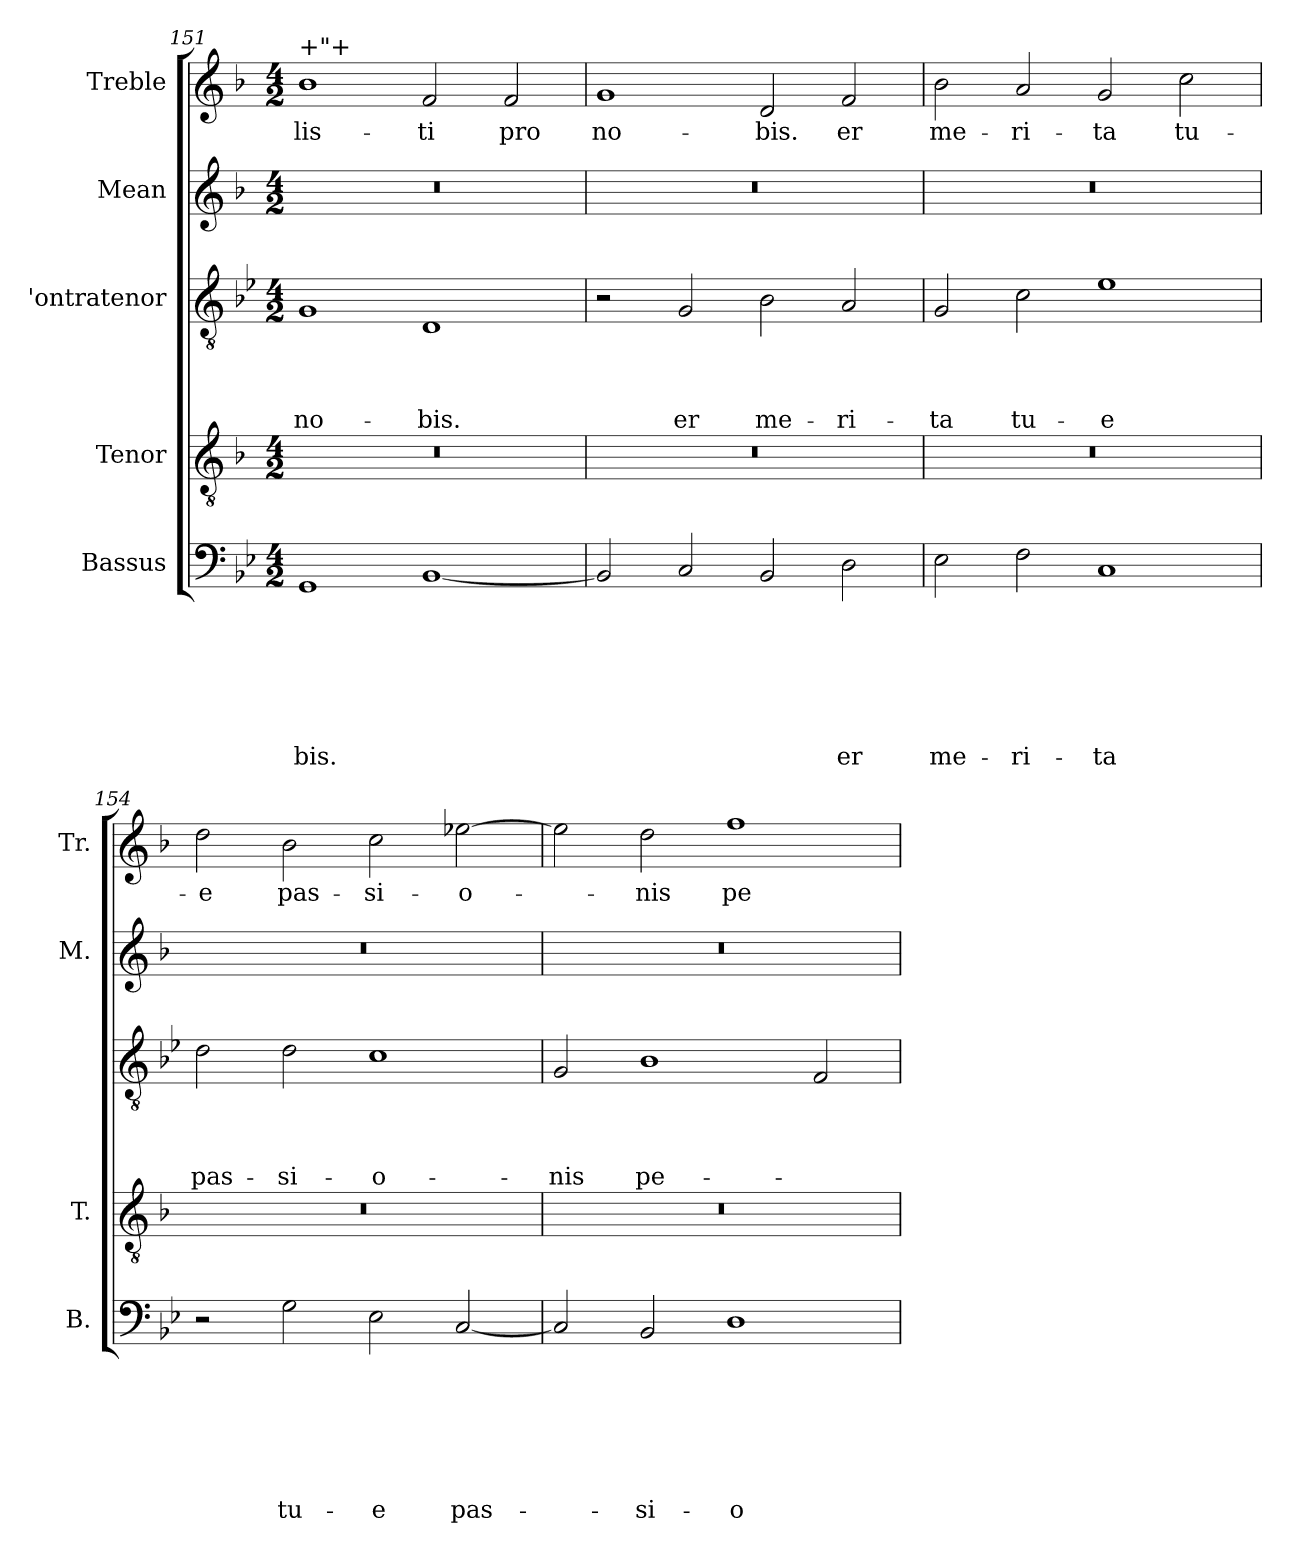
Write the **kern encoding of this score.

**kern	**text	**text	**text	**text	**text	**text	**text	**kern	**kern	**text	**text	**text	**text	**kern	**kern	**text
*part5	*part5	*part5	*part5	*part5	*part5	*part5	*part5	*part4	*part3	*part3	*part3	*part3	*part3	*part2	*part1	*part1
*staff5	*staff5	*staff5	*staff5	*staff5	*staff5	*staff5	*staff5	*staff4	*staff3	*staff3	*staff3	*staff3	*staff3	*staff2	*staff1	*staff1
*I"Bassus	*	*	*	*	*	*	*	*I"Tenor	*I"'ontratenor	*	*	*	*	*I"Mean	*I"Treble	*
*I'B.	*	*	*	*	*	*	*	*I'T.	*	*	*	*	*	*I'M.	*I'Tr.	*
!!LO:LB:g=z
*clefF4	*	*	*	*	*	*	*	*clefGv2	*clefGv2	*	*	*	*	*clefG2	*clefG2	*
*	*	*	*	*	*	*	*	*ITrd-3c-5	*	*	*	*	*	*ITrd-3c-5	*ITrd-3c-5	*
*k[b-e-]	*	*	*	*	*	*	*	*k[b-e-]	*k[b-e-]	*	*	*	*	*k[b-e-]	*k[b-e-]	*
*B-:	*	*	*	*	*	*	*	*B-:	*B-:	*	*	*	*	*B-:	*B-:	*
*M4/2	*	*	*	*	*	*	*	*M4/2	*M4/2	*	*	*	*	*M4/2	*M4/2	*
=151	=151	=151	=151	=151	=151	=151	=151	=151	=151	=151	=151	=151	=151	=151	=151	=151
!	!	!	!	!	!	!	!	!	!	!	!	!	!	!	!LO:TX:a:i:t=+"+	!
!	!	!	!	!	!	!	!LO:LY:b	!	!	!	!	!	!LO:LY:b	!	!	!LO:LY:b
1GG	.	.	.	.	.	.	-bis.	0r	1G	.	.	.	no-	0r	1ee-	-lis-
!	!	!	!	!	!	!	!	!	!	!	!	!	!LO:LY:b	!	!	!LO:LY:b
[<1BB-	.	.	.	.	.	.	.	.	1D	.	.	.	-bis.	.	2b-/	-ti
!	!	!	!	!	!	!	!	!	!	!	!	!	!	!	!	!LO:LY:b
.	.	.	.	.	.	.	.	.	.	.	.	.	.	.	2b-/	pro
=152	=152	=152	=152	=152	=152	=152	=152	=152	=152	=152	=152	=152	=152	=152	=152	=152
!	!	!	!	!	!	!	!	!	!	!	!	!	!	!	!	!LO:LY:b
2BB-/]	.	.	.	.	.	.	.	0r	2r	.	.	.	.	0r	1cc	no-
!	!	!	!	!	!	!	!	!	!	!	!	!	!LO:LY:b	!	!	!
2C/	.	.	.	.	.	.	.	.	2G/	.	.	.	er	.	.	.
!	!	!	!	!	!	!	!	!	!	!	!	!	!LO:LY:b	!	!	!LO:LY:b
2BB-/	.	.	.	.	.	.	.	.	2B-\	.	.	.	me-	.	2g/	-bis.
!	!	!	!	!	!	!	!LO:LY:b	!	!	!	!	!	!LO:LY:b	!	!	!LO:LY:b
2D\	.	.	.	.	.	.	er	.	2A/	.	.	.	-ri-	.	2b-/	er
=153	=153	=153	=153	=153	=153	=153	=153	=153	=153	=153	=153	=153	=153	=153	=153	=153
!	!	!	!	!	!	!	!LO:LY:b	!	!	!	!	!	!LO:LY:b	!	!	!LO:LY:b
2E-\	.	.	.	.	.	.	me-	0r	2G/	.	.	.	-ta	0r	2ee-\	me-
!	!	!	!	!	!	!	!LO:LY:b	!	!	!	!	!	!LO:LY:b	!	!	!LO:LY:b
2F\	.	.	.	.	.	.	-ri-	.	2c\	.	.	.	tu-	.	2dd/	-ri-
!	!	!	!	!	!	!	!LO:LY:b	!	!	!	!	!	!LO:LY:b:rj	!	!	!LO:LY:b
1C	.	.	.	.	.	.	-ta	.	1e-	.	.	.	-e	.	2cc/	-ta
!	!	!	!	!	!	!	!	!	!	!	!	!	!	!	!	!LO:LY:b
.	.	.	.	.	.	.	.	.	.	.	.	.	.	.	2ff\	tu-
=154	=154	=154	=154	=154	=154	=154	=154	=154	=154	=154	=154	=154	=154	=154	=154	=154
!	!	!	!	!	!	!	!	!	!	!	!	!	!LO:LY:b	!	!	!LO:LY:b
2r	.	.	.	.	.	.	.	0r	2d\	.	.	.	pas-	0r	2gg\	-e
!	!	!	!	!	!	!	!LO:LY:b	!	!	!	!	!	!LO:LY:b	!	!	!LO:LY:b
2G\	.	.	.	.	.	.	tu-	.	2d\	.	.	.	-si-	.	2ee-\	pas-
!	!	!	!	!	!	!	!LO:LY:b	!	!	!	!	!	!LO:LY:b:rj	!	!	!LO:LY:b
2E-\	.	.	.	.	.	.	-e	.	1c	.	.	.	-o-	.	2ff\	-si-
!	!	!	!	!	!	!	!LO:LY:b	!	!	!	!	!	!	!	!	!LO:LY:b
[<2C/	.	.	.	.	.	.	pas-	.	.	.	.	.	.	.	[>2aa-\	-o-
=155	=155	=155	=155	=155	=155	=155	=155	=155	=155	=155	=155	=155	=155	=155	=155	=155
!	!	!	!	!	!	!	!	!	!	!	!	!	!LO:LY:b	!	!	!
2C/]	.	.	.	.	.	.	.	0r	2G/	.	.	.	-nis	0r	2aa-\]	.
!	!	!	!	!	!	!	!LO:LY:b	!	!	!	!	!	!LO:LY:b	!	!	!LO:LY:b
2BB-/	.	.	.	.	.	.	-si-	.	1B-	.	.	.	pe-	.	2gg\	-nis
!	!	!	!	!	!	!	!LO:LY:b:rj	!	!	!	!	!	!	!	!	!LO:LY:b
1D	.	.	.	.	.	.	-o-	.	.	.	.	.	.	.	1bb-	pe-
.	.	.	.	.	.	.	.	.	2F/	.	.	.	.	.	.	.
=	=	=	=	=	=	=	=	=	=	=	=	=	=	=	=	=
*-	*-	*-	*-	*-	*-	*-	*-	*-	*-	*-	*-	*-	*-	*-	*-	*-
